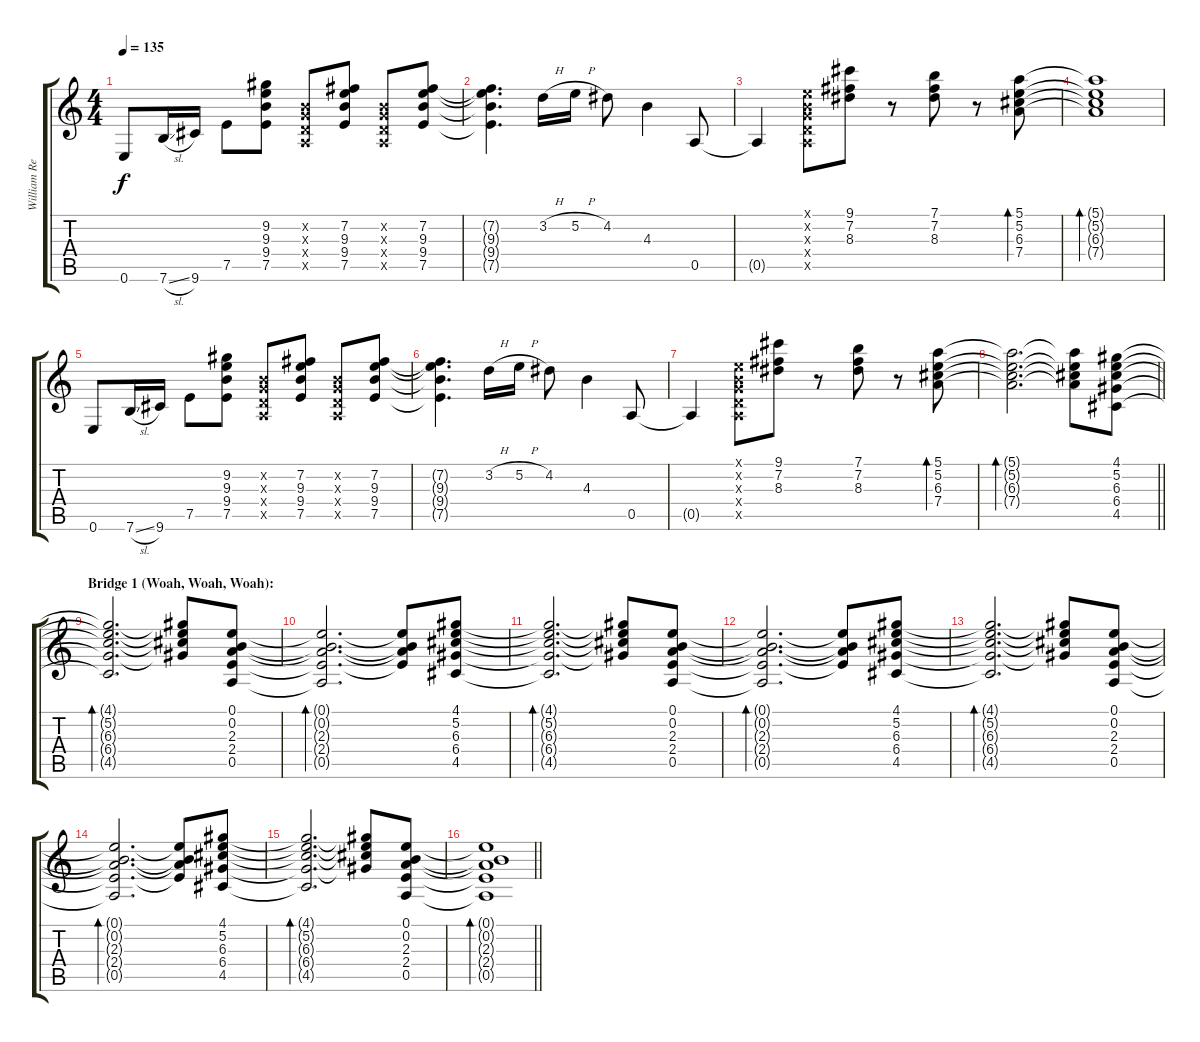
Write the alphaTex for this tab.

\track ("William Rees (Lead Guitar)" "William Re") {instrument electricguitarclean}
\staff {score tabs}
\tuning (E4 B3 G3 D3 A2 E2) {hide}
\ts (4 4)
\tempo 135
\clef g2
\ks c
0.6.8{dy f} 7.6{sl}.16 9.6.16 7.5.8 (9.2 9.3 9.4 7.5).8 (0.2{x} 0.3{x} 0.4{x} 0.5{x}).8 (7.2 9.3 9.4 7.5).8 (0.2{x} 0.3{x} 0.4{x} 0.5{x}).8 (7.2 9.3 9.4 7.5).8 |
(7.2{t} 9.3{t} 9.4{t} 7.5{t}).4{d} 3.2{h}.16 5.2{h}.16 4.2.8 4.3.4 0.5.8 |
0.5{t}.4 (0.1{x} 0.2{x} 0.3{x} 0.4{x} 0.5{x}).8 (9.1 7.2 8.3).8 r.8 (7.1 7.2 8.3).8 r.8 (5.1 5.2 6.3 7.4).8{bd 240} |
(5.1{t} 5.2{t} 6.3{t} 7.4{t}).1{bd 120} |
0.6.8 7.6{sl}.16 9.6.16 7.5.8 (9.2 9.3 9.4 7.5).8 (0.2{x} 0.3{x} 0.4{x} 0.5{x}).8 (7.2 9.3 9.4 7.5).8 (0.2{x} 0.3{x} 0.4{x} 0.5{x}).8 (7.2 9.3 9.4 7.5).8 |
(7.2{t} 9.3{t} 9.4{t} 7.5{t}).4{d} 3.2{h}.16 5.2{h}.16 4.2.8 4.3.4 0.5.8 |
0.5{t}.4 (0.1{x} 0.2{x} 0.3{x} 0.4{x} 0.5{x}).8 (9.1 7.2 8.3).8 r.8 (7.1 7.2 8.3).8 r.8 (5.1 5.2 6.3 7.4).8{bd 240} |
\barLineRight lightlight
(5.1{t} 5.2{t} 6.3{t} 7.4{t}).2{d bd 120} (5.1{t} 5.2{t} 6.3{t} 7.4{t}).8 (4.1 5.2 6.3 6.4 4.5).8 |
\section ("" "Bridge 1 (Woah, Woah, Woah): ")
(4.1{t} 5.2{t} 6.3{t} 6.4{t} 4.5{t}).2{d bd 120} (4.1{t} 5.2{t} 6.3{t} 6.4{t}).8 (0.1 0.2 2.3 2.4 0.5).8 |
(0.1{t} 0.2{t} 2.3{t} 2.4{t} 0.5{t}).2{d bd 120} (0.1{t} 0.2{t} 2.3{t} 2.4{t}).8 (4.1 5.2 6.3 6.4 4.5).8 |
(4.1{t} 5.2{t} 6.3{t} 6.4{t} 4.5{t}).2{d bd 120} (4.1{t} 5.2{t} 6.3{t} 6.4{t}).8 (0.1 0.2 2.3 2.4 0.5).8 |
(0.1{t} 0.2{t} 2.3{t} 2.4{t} 0.5{t}).2{d bd 120} (0.1{t} 0.2{t} 2.3{t} 2.4{t}).8 (4.1 5.2 6.3 6.4 4.5).8 |
(4.1{t} 5.2{t} 6.3{t} 6.4{t} 4.5{t}).2{d bd 120} (4.1{t} 5.2{t} 6.3{t} 6.4{t}).8 (0.1 0.2 2.3 2.4 0.5).8 |
(0.1{t} 0.2{t} 2.3{t} 2.4{t} 0.5{t}).2{d bd 120} (0.1{t} 0.2{t} 2.3{t} 2.4{t}).8 (4.1 5.2 6.3 6.4 4.5).8 |
(4.1{t} 5.2{t} 6.3{t} 6.4{t} 4.5{t}).2{d bd 120} (4.1{t} 5.2{t} 6.3{t} 6.4{t}).8 (0.1 0.2 2.3 2.4 0.5).8 |
\barLineRight lightlight
(0.1{t} 0.2{t} 2.3{t} 2.4{t} 0.5{t}).1{bd 120}
